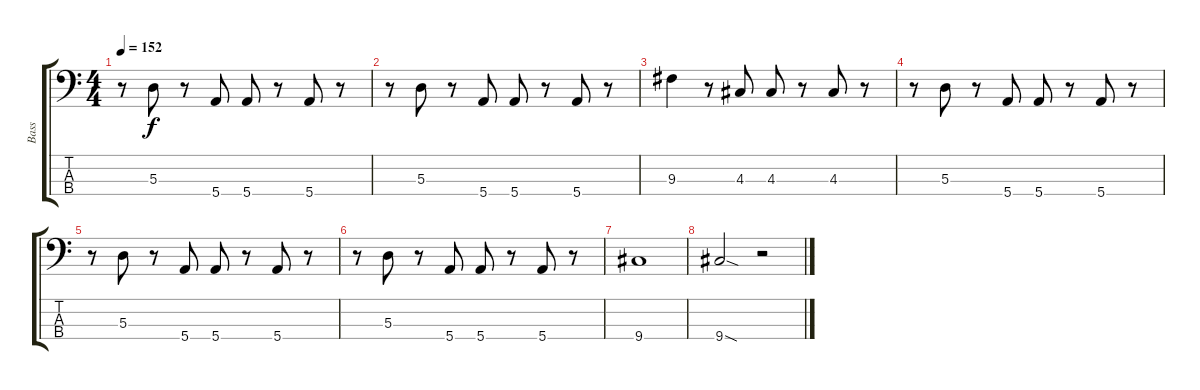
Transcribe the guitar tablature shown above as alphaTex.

\track ("Bass" "Bass") {instrument electricbassfinger}
\staff {score tabs}
\tuning (G2 D2 A1 E1) {hide}
\ts (4 4)
\tempo 152
\clef f4
\ks c
r.8{dy f} 5.3.8 r.8 5.4.8 5.4.8 r.8 5.4.8 r.8 |
r.8 5.3.8 r.8 5.4.8 5.4.8 r.8 5.4.8 r.8 |
9.3.4 r.8 4.3.8 4.3.8 r.8 4.3.8 r.8 |
r.8 5.3.8 r.8 5.4.8 5.4.8 r.8 5.4.8 r.8 |
r.8 5.3.8 r.8 5.4.8 5.4.8 r.8 5.4.8 r.8 |
r.8 5.3.8 r.8 5.4.8 5.4.8 r.8 5.4.8 r.8 |
9.4.1 |
9.4{sod}.2 r.2
